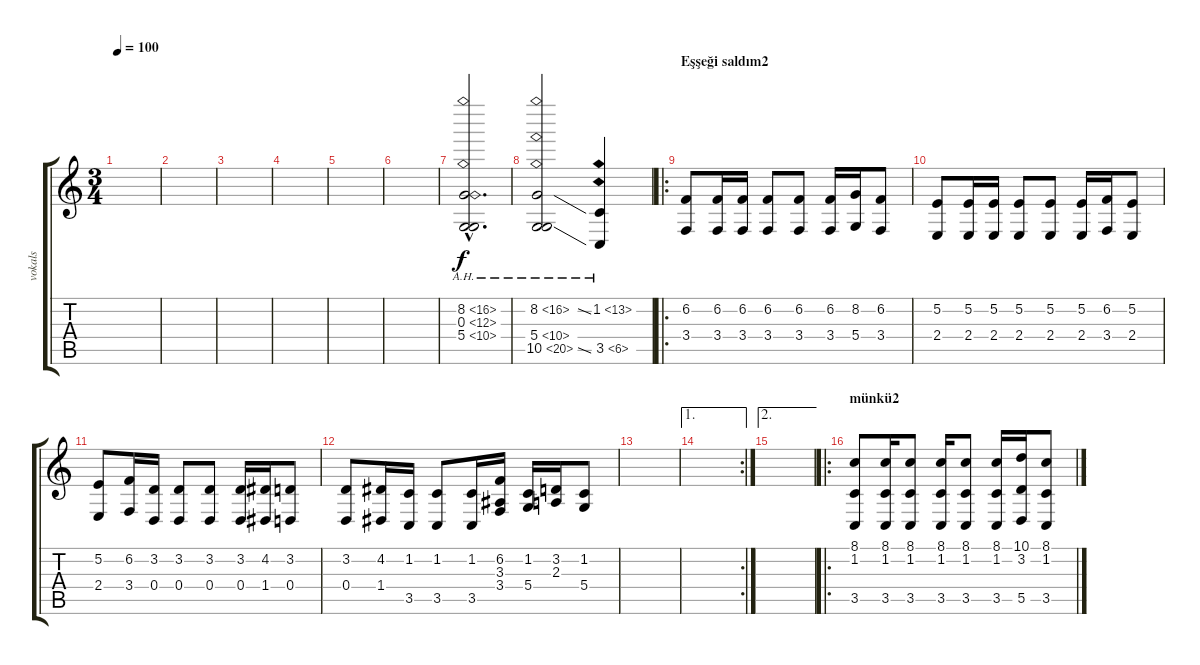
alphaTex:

\track ("vokals" "vokals") {instrument tenorsax}
\staff {score tabs}
\tuning (E4 B3 G3 D3 A2 E2) {hide}
\ts (3 4)
\tempo 100
\clef g2
\ks c
|
|
|
|
|
|
(8.2{ah 8 hac} 0.3{ah 12 hac} 5.4{ah 5 hac}).2{d} |
(8.2{ah 8 ss} 5.4{ah 5} 10.5{ah 10 ss}).2 (1.2{ah 12} 3.5{ah 3}).4 |
\ro
\section ("" "Eşşeği saldım2")
(6.2 3.4).8 (6.2 3.4).16 (6.2 3.4).16 (6.2 3.4).8 (6.2 3.4).8 (6.2 3.4).16 (8.2 5.4).16 (6.2 3.4).8 |
(5.2 2.4).8 (5.2 2.4).16 (5.2 2.4).16 (5.2 2.4).8 (5.2 2.4).8 (5.2 2.4).16 (6.2 3.4).16 (5.2 2.4).8 |
(5.2 2.4).8 (6.2 3.4).16 (3.2 0.4).16 (3.2 0.4).8 (3.2 0.4).8 (3.2 0.4).16 (4.2 1.4).16 (3.2 0.4).8 |
(3.2 0.4).8 (4.2 1.4).16 (1.2 3.5).16 (1.2 3.5).8 (1.2 3.5).16 (6.2 3.3 3.4).16 (1.2 5.4).16 (3.2 2.3).16 (1.2 5.4).8 |
|
\ae 1
\rc 2
|
\ae 2
|
\ro
\section ("" "münkü2")
(8.1 1.2 3.5).8 (8.1 1.2 3.5).16 (8.1 1.2 3.5).8 (8.1 1.2 3.5).16 (8.1 1.2 3.5).8 (8.1 1.2 3.5).16 (10.1 3.2 5.5).16 (8.1 1.2 3.5).8
